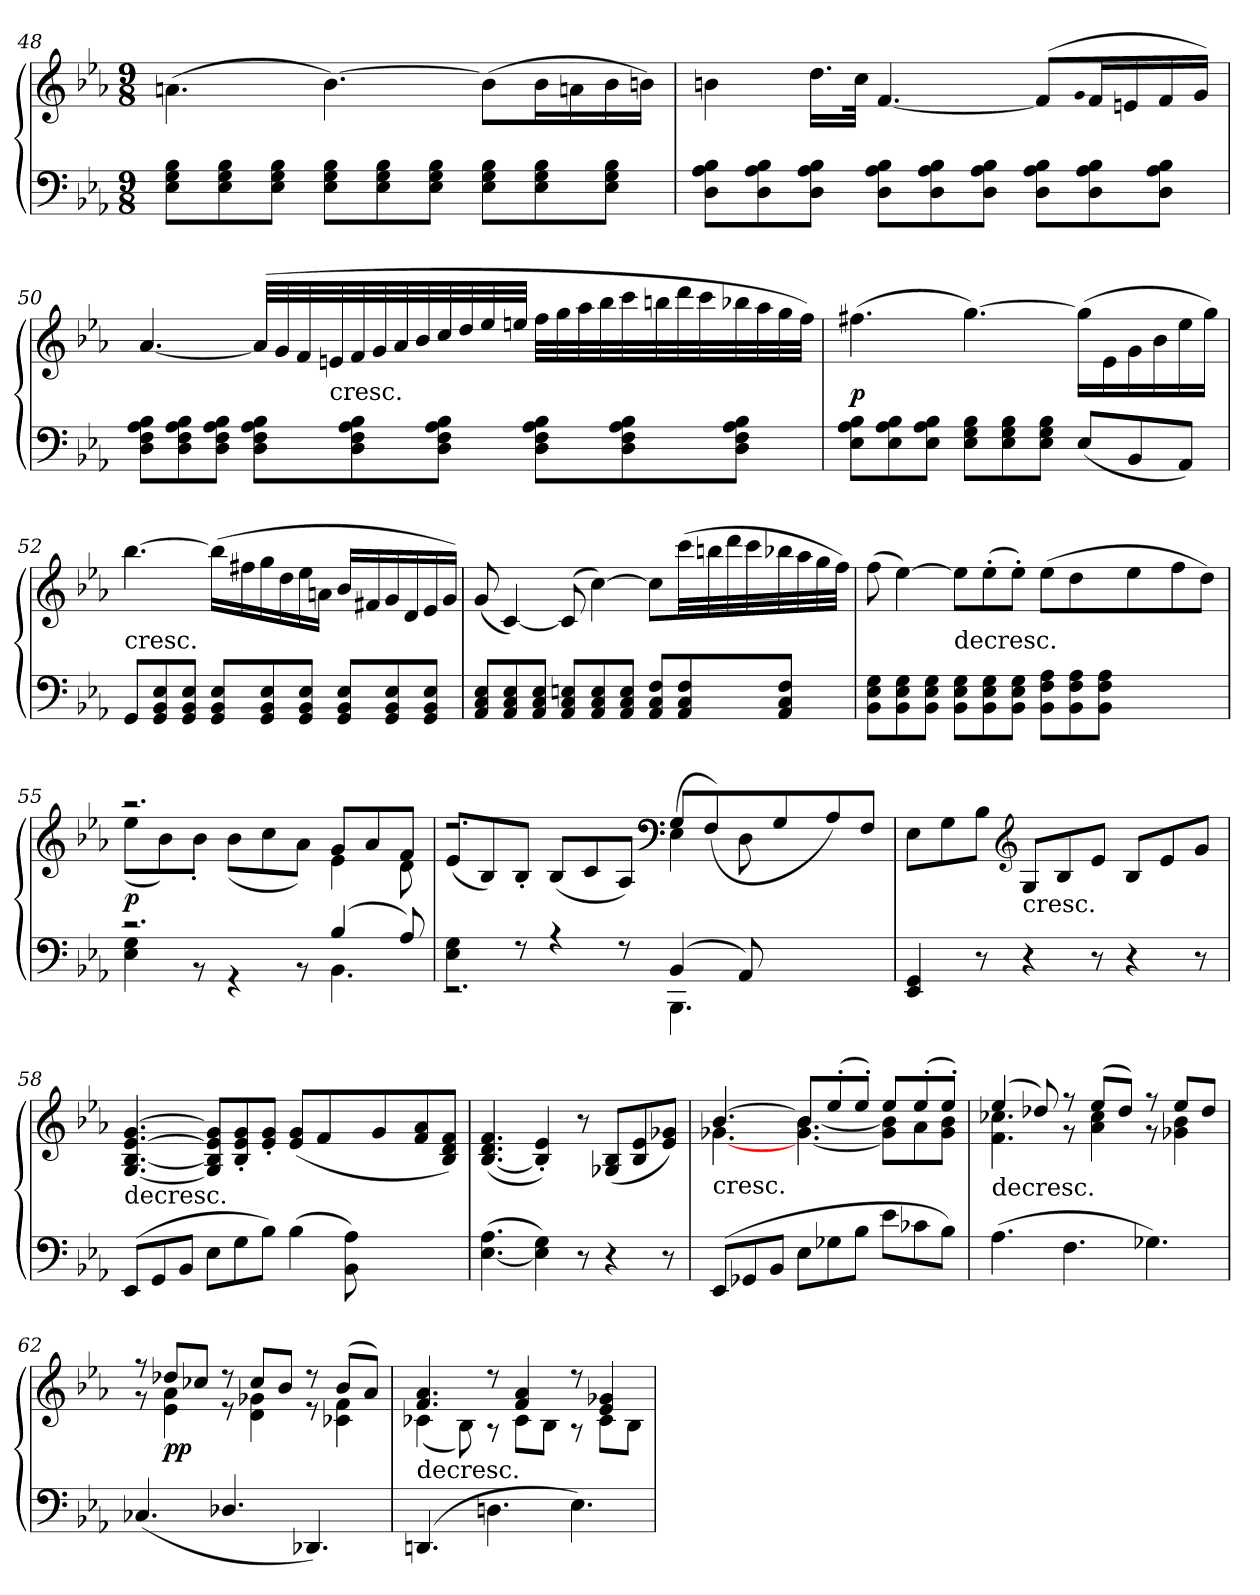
**kern	**kern	**dynam
*part1	*part1	*part1
*staff2	*staff1	*staff1/2
*clefF4	*clefG2	*
*k[b-e-a-]	*k[b-e-a-]	*
*E-:	*E-:	*
*M9/8	*M9/8	*
=48	=48	=48
8E-\ 8G\ 8B-\L	(4.an\	.
8E-\ 8G\ 8B-\	.	.
8E-\ 8G\ 8B-\J	.	.
8E-\ 8G\ 8B-\L	[4.b-\)	.
8E-\ 8G\ 8B-\	.	.
8E-\ 8G\ 8B-\J	.	.
8E-\ 8G\ 8B-\L	(8b-\L]	.
8E-\ 8G\ 8B-\	16b-\L	.
.	16an\	.
8E-\ 8G\ 8B-\J	16b-\	.
.	16bn\JJ)	.
=49	=49	=49
8D\ 8A-\ 8B-\L	4bn\	.
8D\ 8A-\ 8B-\	.	.
8D\ 8A-\ 8B-\J	16.dd\LL	.
.	32cc\JJk	.
8D\ 8A-\ 8B-\L	[4.f/	.
8D\ 8A-\ 8B-\	.	.
8D\ 8A-\ 8B-\J	.	.
8D\ 8A-\ 8B-\L	(8f/L]	.
.	qg	.
8D\ 8A-\ 8B-\	16f/L	.
.	16en/	.
8D\ 8A-\ 8B-\J	16f/	.
.	16g/JJ)	.
=50	=50	=50
8D\ 8F\ 8A-\ 8B-\L	[4.a-/	.
8D\ 8F\ 8A-\ 8B-\	.	.
8D\ 8F\ 8A-\ 8B-\J	.	.
8D\ 8F\ 8A-\ 8B-\L	(32a-/LLL]	.
.	32g/	.
.	32f/	.
!	!LO:TX:c:t=cresc.	!
.	32en/	.
8D\ 8F\ 8A-\ 8B-\	32f/	.
.	32g/	.
.	32a-/	.
.	32b-/	.
8D\ 8F\ 8A-\ 8B-\J	32cc/	.
.	32dd/	.
.	32ee-/	.
.	32een/JJJ	.
8D\ 8F\ 8A-\ 8B-\L	32ff\LLL	.
.	32gg\	.
.	32aa-\	.
.	32bb-\	.
8D\ 8F\ 8A-\ 8B-\	32ccc\	.
.	32bbn\	.
.	32ddd\	.
.	32ccc\	.
8D\ 8F\ 8A-\ 8B-\J	32bb-X\	.
.	32aa-\	.
.	32gg\	.
.	32ff\JJJ)	.
=51	=51	=51
8E-\ 8A-\ 8B-\L	(4.ff#X\	p
8E-\ 8A-\ 8B-\	.	.
8E-\ 8A-\ 8B-\J	.	.
8E-\ 8G\ 8B-\L	[4.gg\)	.
8E-\ 8G\ 8B-\	.	.
8E-\ 8G\ 8B-\J	.	.
(8E-/L	(16gg\LL]	.
.	16e-\	.
8BB-/	16g\	.
.	16b-\	.
8AA-/J)	16ee-\	.
.	16gg\JJ)	.
=52	=52	=52
!	!LO:TX:c:t=cresc.	!
8GG/L	[4.bb-\	.
8GG/ 8BB-/ 8E-/	.	.
8GG/ 8BB-/ 8E-/J	.	.
8GG/ 8BB-/ 8E-/L	(16bb-\LL]	.
.	16ff#X\	.
8GG/ 8BB-/ 8E-/	16gg\	.
.	16dd\	.
8GG/ 8BB-/ 8E-/J	16ee-\	.
.	16an\JJ	.
8GG/ 8BB-/ 8E-/L	16b-/LL	.
.	16f#X/	.
8GG/ 8BB-/ 8E-/	16g/	.
.	16d/	.
8GG/ 8BB-/ 8E-/J	16e-/	.
.	16g/JJ)	.
=53	=53	=53
8AA-/ 8C/ 8E-/L	(8g/	.
8AA-/ 8C/ 8E-/	[4c/)	.
8AA-/ 8C/ 8E-/J	.	.
8AA-/ 8C/ 8En/L	(8c/]	.
8AA-/ 8C/ 8E/	[4cc\)	.
8AA-/ 8C/ 8E/J	.	.
8AA-/ 8C/ 8F/L	8cc\L]	.
8AA-/ 8C/ 8F/	(32ccc\LL	.
.	32bbn\	.
.	32ddd\	.
.	32ccc\	.
8AA-/ 8C/ 8F/J	32bb-X\	.
.	32aa-\	.
.	32gg\	.
.	32ff\JJJ)	.
=54	=54	=54
8BB-\ 8E-\ 8G\L	(8ff\	.
8BB-\ 8E-\ 8G\	[4ee-\)	.
8BB-\ 8E-\ 8G\J	.	.
!	!LO:TX:c:t=decresc.	!
8BB-\ 8E-\ 8G\L	8ee-\L]	.
8BB-\ 8E-\ 8G\	(8ee-'\	.
8BB-\ 8E-\ 8G\J	8ee-'\J)	.
8BB-\ 8F\ 8A-\L	(8ee-\L	.
8BB-\ 8F\ 8A-\	4dd	.
8BB-\ 8F\ 8A-\J	.	.
2ryy	4ee-	.
.	8ff\	.
.	8dd\J)	.
=55	=55	=55
*^	*^	*
2.r	4E-\ 4G\	2.r	(8ee-\L	p
.	.	.	8b-\)	.
.	8r	.	8b-'\J	.
.	4r	.	(8b-\L	.
.	.	.	8cc\	.
.	8r	.	8a-\J)	.
(4B-/	4.BB-\	8g/L	4e-\	.
.	.	8a-/	.	.
8A-/)	.	8f/J	8d\	.
=56	=56	=56	=56	=56
4E-\ 4G\	2.r	2.r	(8e-/L	.
.	.	.	8B-/)	.
8r	.	.	8B-'/J	.
4r	.	.	(8B-/L	.
.	.	.	8c/	.
8r	.	.	8A-/J)	.
*	*	*clefF4	*	*
(4BB-/	4.BBB-\	(4E-\	8G/L	.
.	.	.	(4F)	.
8AA-/)	.	8D\	.	.
2ryy	2ryy	2ryy	4G	.
.	.	.	8A-/)	.
.	.	.	8F/J	.
*v	*v	*	*	*
*	*v	*v	*
=57	=57	=57
4EE-/ 4GG/	8E-\L	.
.	8G\	.
8r	8B-\J	.
*	*clefG2	*
!	!LO:TX:c:t=cresc.	!
4r	8G/L	.
.	8B-/	.
8r	8e-/J	.
4r	8B-/L	.
.	8e-/	.
8r	8g/J	.
=58	=58	=58
!	!LO:TX:c:t=decresc.	!
(8EE-/L	[4.G/ [4.B-/ [4.e-/ [4.g/	.
8GG/	.	.
8BB-/J	.	.
8E-\L	8G]/ 8B-]/ 8e-]/ 8g]/L	.
8G\	8B-'/ 8e-'/ 8g'/	.
8B-\J)	8e-'/ 8g'/J	.
(4B-\	(8e-/ 8g/L	.
.	4f	.
8BB-\ 8A-\)	.	.
2ryy	4g	.
.	8f/ 8a-/	.
.	8B-/ 8d/ 8f/J)	.
=59	=59	=59
([4.E-\ 4.A-\	([4.B-/ 4.d/ 4.f/	.
4E-]\ 4G\)	4B-]'/ 4e-'/)	.
8r	8r	.
4r	(8G-X/ 8B-/L	.
.	8B-/ 8e-/	.
8r	8e-/ 8g-X/J)	.
=60	=60	=60
*	*^	*
!	!LO:TX:c:t=cresc.	!	!
(8EE-/L	[4.b-/	[4.g-X\	.
8GG-X/	.	.	.
8BB-/J	.	.	.
8E-\L	8b-/L]	[4.g-\ [4.b-\	.
8G-X\	(8ee-'/	.	.
8B-\J	8ee-'/J)	.	.
8e-\L	8ee-/L	8g-]\ 8b-]\L	.
8c-X\	(8ee-'/	8a-\	.
8B-\J)	8ee-'/J)	8g-\ 8b-\J	.
=61	=61	=61	=61
!	!LO:TX:c:t=decresc.	!	!
(4.A-\	(4ee-/	4.f\ 4.cc-X\	.
.	8dd-X/)	.	.
4.F\	8r	8r	.
.	(8ee-/L	4a-\ 4cc-\	.
.	8dd-/J)	.	.
4.G-X\)	8r	8r	.
.	8ee-/L	4g-X\ 4b-\	.
.	8dd-/J	.	.
=62	=62	=62	=62
(4.C-X/	8r	8r	.
.	8dd-X/L	4e-\ 4a-\	pp
.	8cc-X/J	.	.
4.D-X/	8r	8r	.
.	8cc-/L	4d\ 4g-X\	.
.	8b-/J	.	.
4.DD-X/)	8r	8r	.
.	(8b-/L	4c-X\ 4f\	.
.	8a-/J)	.	.
=63	=63	=63	=63
!	!LO:TX:c:t=decresc.	!	!
(4.DDn/	4.f/ 4.a-/	(4c-X\	.
.	.	8B-\)	.
4.Dn\	8r	8r	.
.	4f/ 4a-/	8c-\L	.
.	.	8B-\J	.
4.E-\)	8r	8r	.
.	4e-/ 4g-X/	8c-\L	.
.	.	8B-\J	.
*	*v	*v	*
=	=	=
*-	*-	*-
